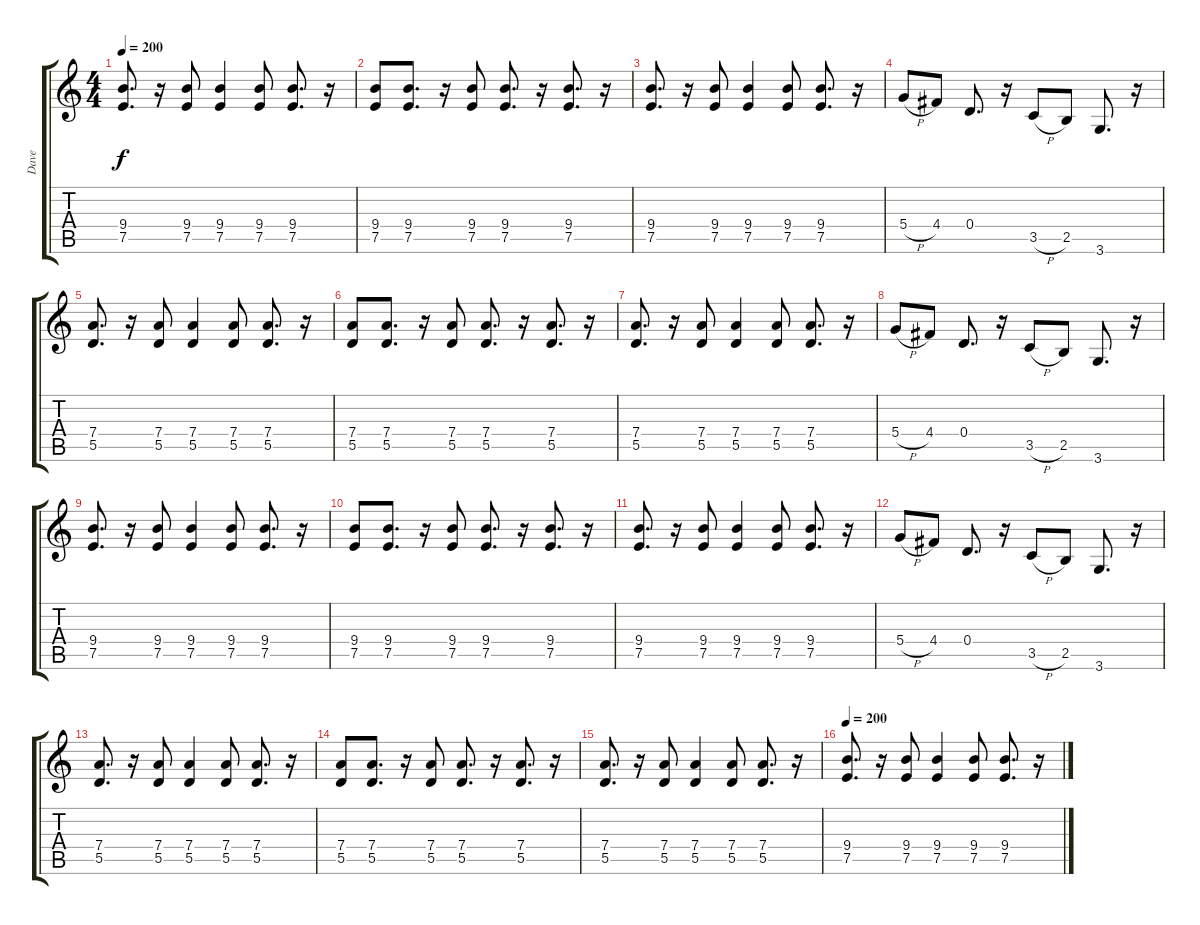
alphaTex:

\track ("Dave" "Dave") {instrument overdrivenguitar}
\staff {score tabs}
\tuning (E4 B3 G3 D3 A2 E2) {hide}
\ts (4 4)
\tempo 200
\clef g2
\ks c
(9.4 7.5).8{d dy f} r.16 (9.4 7.5).8 (9.4 7.5).4 (9.4 7.5).8 (9.4 7.5).8{d} r.16 |
(9.4 7.5).8 (9.4 7.5).8{d} r.16 (9.4 7.5).8 (9.4 7.5).8{d} r.16 (9.4 7.5).8{d} r.16 |
(9.4 7.5).8{d} r.16 (9.4 7.5).8 (9.4 7.5).4 (9.4 7.5).8 (9.4 7.5).8{d} r.16 |
5.4{h}.8 4.4.8 0.4.8{d} r.16 3.5{h}.8 2.5.8 3.6.8{d} r.16 |
(7.4 5.5).8{d} r.16 (7.4 5.5).8 (7.4 5.5).4 (7.4 5.5).8 (7.4 5.5).8{d} r.16 |
(7.4 5.5).8 (7.4 5.5).8{d} r.16 (7.4 5.5).8 (7.4 5.5).8{d} r.16 (7.4 5.5).8{d} r.16 |
(7.4 5.5).8{d} r.16 (7.4 5.5).8 (7.4 5.5).4 (7.4 5.5).8 (7.4 5.5).8{d} r.16 |
5.4{h}.8 4.4.8 0.4.8{d} r.16 3.5{h}.8 2.5.8 3.6.8{d} r.16 |
(9.4 7.5).8{d} r.16 (9.4 7.5).8 (9.4 7.5).4 (9.4 7.5).8 (9.4 7.5).8{d} r.16 |
(9.4 7.5).8 (9.4 7.5).8{d} r.16 (9.4 7.5).8 (9.4 7.5).8{d} r.16 (9.4 7.5).8{d} r.16 |
(9.4 7.5).8{d} r.16 (9.4 7.5).8 (9.4 7.5).4 (9.4 7.5).8 (9.4 7.5).8{d} r.16 |
5.4{h}.8 4.4.8 0.4.8{d} r.16 3.5{h}.8 2.5.8 3.6.8{d} r.16 |
(7.4 5.5).8{d} r.16 (7.4 5.5).8 (7.4 5.5).4 (7.4 5.5).8 (7.4 5.5).8{d} r.16 |
(7.4 5.5).8 (7.4 5.5).8{d} r.16 (7.4 5.5).8 (7.4 5.5).8{d} r.16 (7.4 5.5).8{d} r.16 |
(7.4 5.5).8{d} r.16 (7.4 5.5).8 (7.4 5.5).4 (7.4 5.5).8 (7.4 5.5).8{d} r.16 |
\tempo 200
(9.4 7.5).8{d} r.16 (9.4 7.5).8 (9.4 7.5).4 (9.4 7.5).8 (9.4 7.5).8{d} r.16
